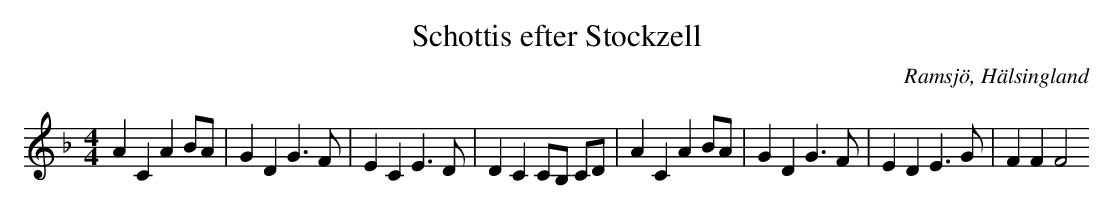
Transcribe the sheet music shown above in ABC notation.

X:1
T: Schottis efter Stockzell
O: Ramsjö, Hälsingland
M: 4/4
L: 1/8
K: F
A2 C2 A2 BA|G2 D2 G2>F2|E2 C2 E2>D2|D2 C2 CB, CD|A2 C2 A2 BA|G2 D2 G2>F2|E2 D2 E2>G2|F2 F2 F4
